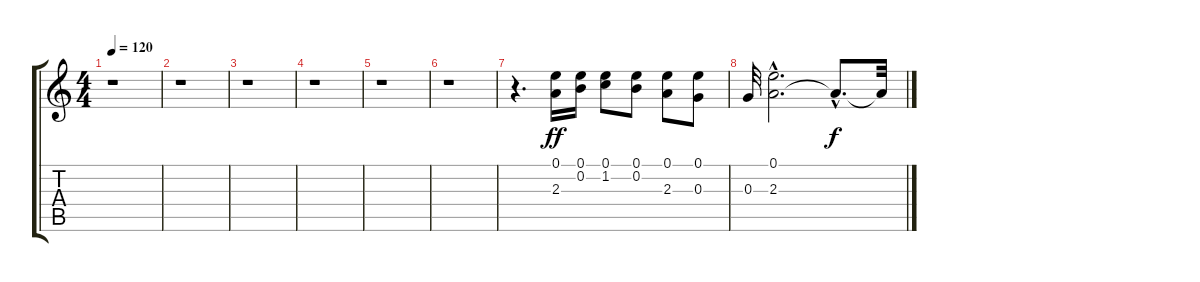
\track "" {instrument acousticguitarsteel}
\staff {score tabs}
\tuning (E4 B3 G3 D3 A2 E2) {hide}
\ts (4 4)
\tempo 120
\clef g2
\ks c
r.1{dy f} |
r.1 |
r.1 |
r.1 |
r.1 |
r.1 |
r.4{d} (0.1 2.3).16{dy ff} (0.1 0.2).16 (0.1 1.2).8 (0.1 0.2).8 (0.1 2.3).8 (0.1 0.3).8 |
0.3.32 (0.1{hac} 2.3{hac}).2{d} 2.3{hac t}.8{d dy f} 2.3{t}.32
